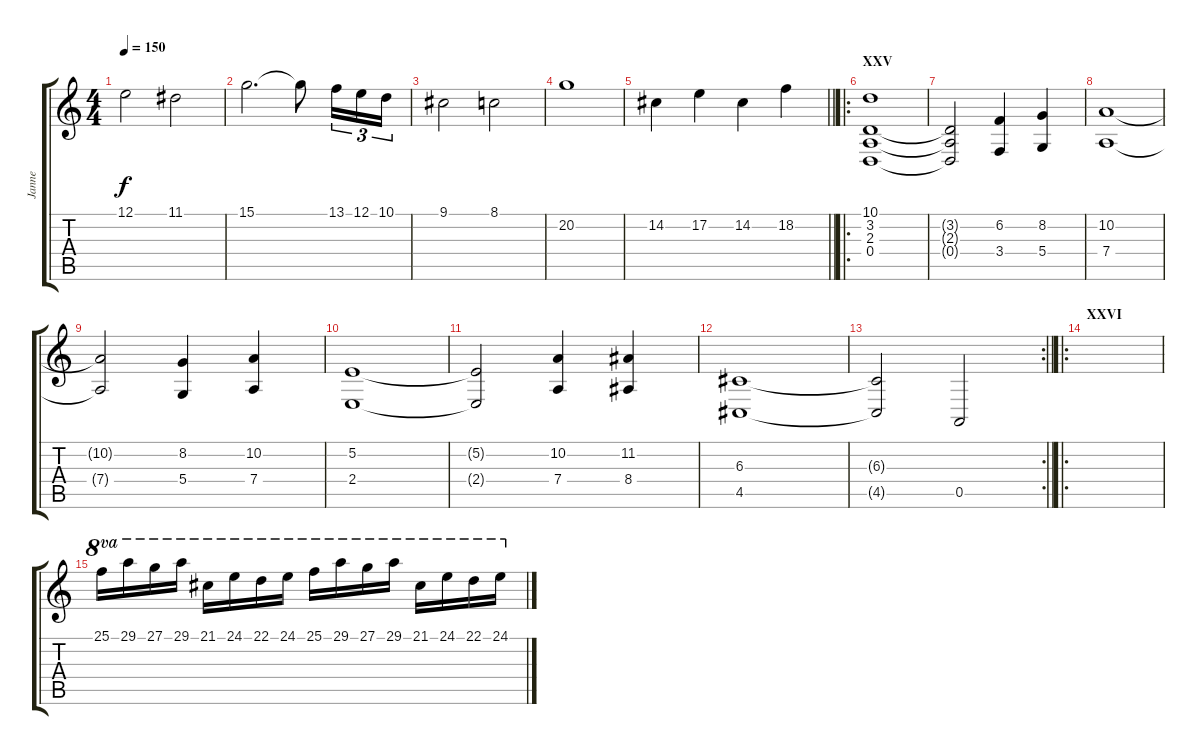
\track ("Janne" "Janne") {instrument stringensemble1}
\staff {score tabs}
\tuning (E4 B3 G3 D3 A2 E2) {hide}
\ts (4 4)
\tempo 150
\clef g2
\ks c
12.1.2{dy f} 11.1.2 |
15.1.2{d} 15.1{t}.8 13.1.16{tu (3 2)} 12.1.16{tu (3 2)} 10.1.16{tu (3 2)} |
9.1.2 8.1.2 |
20.2.1 |
\barLineRight lightlight
14.2.4 17.2.4 14.2.4 18.2.4 |
\ro
\section ("" "XXV")
(10.1 3.2 2.3 0.4).1{volume 11} |
(3.2{t} 2.3{t} 0.4{t}).2 (6.2 3.4).4 (8.2 5.4).4 |
(10.2 7.4).1 |
(10.2{t} 7.4{t}).2 (8.2 5.4).4 (10.2 7.4).4 |
(5.2 2.4).1 |
(5.2{t} 2.4{t}).2 (10.2 7.4).4 (11.2 8.4).4 |
(6.3 4.5).1 |
\rc 2
\barLineRight lightlight
(6.3{t} 4.5{t}).2 0.5.2 |
\ro
\section ("" "XXVI")
|
25.1.16{ot 8va} 29.1.16{ot 8va} 27.1.16{ot 8va} 29.1.16{ot 8va} 21.1.16{ot 8va} 24.1.16{ot 8va} 22.1.16{ot 8va} 24.1.16{ot 8va} 25.1.16{ot 8va} 29.1.16{ot 8va} 27.1.16{ot 8va} 29.1.16{ot 8va} 21.1.16{ot 8va} 24.1.16{ot 8va} 22.1.16{ot 8va} 24.1.16{ot 8va}
